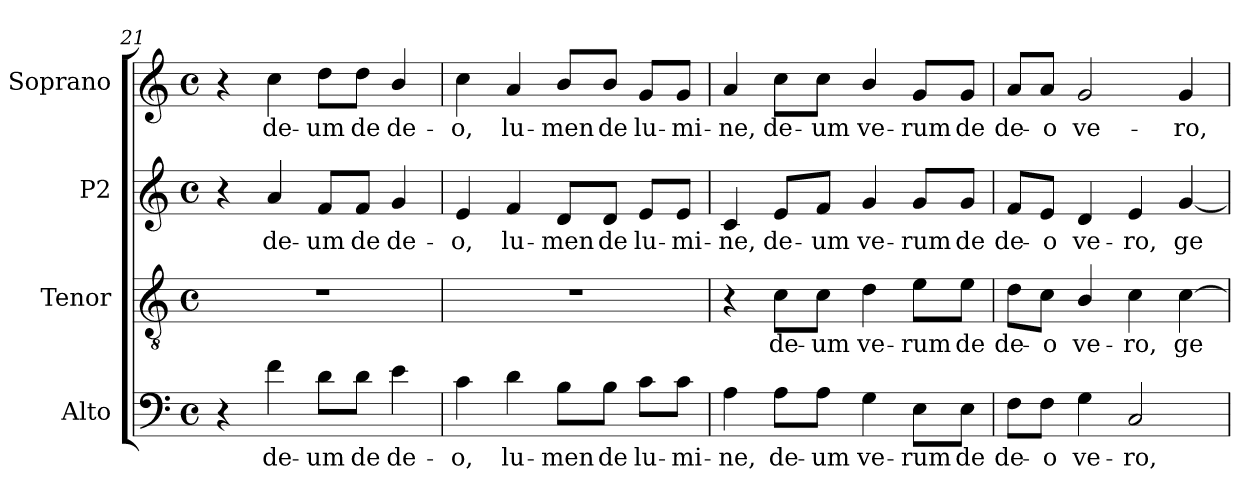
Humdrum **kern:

**kern	**text	**kern	**text	**kern	**text	**kern	**text
*part4	*part4	*part3	*part3	*part2	*part2	*part1	*part1
*staff4	*staff4	*staff3	*staff3	*staff2	*staff2	*staff1	*staff1
*I"Alto	*	*I"Tenor	*	*I"P2	*	*I"Soprano	*
*I'A.	*	*I'T.	*	*	*	*I'S.	*
!!LO:LB:g=z
*clefF4	*	*clefGv2	*	*clefG2	*	*clefG2	*
*	*	*ITrd7c12	*	*	*	*	*
*k[]	*	*k[]	*	*k[]	*	*k[]	*
*C:	*	*C:	*	*C:	*	*C:	*
*M4/4	*	*M4/4	*	*M4/4	*	*M4/4	*
*met(c)	*	*met(c)	*	*met(c)	*	*met(c)	*
=21	=21	=21	=21	=21	=21	=21	=21
4r	.	1r	.	4r	.	4r	.
!	!LO:LY:b:color=#000000	!	!	!	!	!	!
!	!	!	!	!	!LO:LY:b:color=#000000	!	!
!	!	!	!	!	!	!	!LO:LY:b:color=#000000
4fi\	de-	.	.	4ai/	de-	4cci\	de-
!	!LO:LY:b:color=#000000	!	!	!	!	!	!
!	!	!	!	!	!LO:LY:b:color=#000000	!	!
!	!	!	!	!	!	!	!LO:LY:b:color=#000000
8di\L	-um	.	.	8fi/L	-um	8ddi\L	-um
!	!LO:LY:b:color=#000000	!	!	!	!	!	!
!	!	!	!	!	!LO:LY:b:color=#000000	!	!
!	!	!	!	!	!	!	!LO:LY:b:color=#000000
8di\J	de	.	.	8fi/J	de	8ddi\J	de
!	!LO:LY:b:color=#000000	!	!	!	!	!	!
!	!	!	!	!	!LO:LY:b:color=#000000	!	!
!	!	!	!	!	!	!	!LO:LY:b:color=#000000
4ei\	de-	.	.	4gi/	de-	4bi/	de-
=22	=22	=22	=22	=22	=22	=22	=22
!	!LO:LY:b:color=#000000	!	!	!	!	!	!
!	!	!	!	!	!LO:LY:b:color=#000000	!	!
!	!	!	!	!	!	!	!LO:LY:b:color=#000000
4ci\	-o,	1r	.	4ei/	-o,	4cci\	-o,
!	!LO:LY:b:color=#000000	!	!	!	!	!	!
!	!	!	!	!	!LO:LY:b:color=#000000	!	!
!	!	!	!	!	!	!	!LO:LY:b:color=#000000
4di\	lu-	.	.	4fi/	lu-	4ai/	lu-
!	!LO:LY:b:color=#000000	!	!	!	!	!	!
!	!	!	!	!	!LO:LY:b:color=#000000	!	!
!	!	!	!	!	!	!	!LO:LY:b:color=#000000
8Bi\L	-men	.	.	8di/L	-men	8bi/L	-men
!	!LO:LY:b:color=#000000	!	!	!	!	!	!
!	!	!	!	!	!LO:LY:b:color=#000000	!	!
!	!	!	!	!	!	!	!LO:LY:b:color=#000000
8Bi\J	de	.	.	8di/J	de	8bi/J	de
!	!LO:LY:b:color=#000000	!	!	!	!	!	!
!	!	!	!	!	!LO:LY:b:color=#000000	!	!
!	!	!	!	!	!	!	!LO:LY:b:color=#000000
8ci\L	lu-	.	.	8ei/L	lu-	8gi/L	lu-
!	!LO:LY:b:color=#000000	!	!	!	!	!	!
!	!	!	!	!	!LO:LY:b:color=#000000	!	!
!	!	!	!	!	!	!	!LO:LY:b:color=#000000
8ci\J	-mi-	.	.	8ei/J	-mi-	8gi/J	-mi-
=23	=23	=23	=23	=23	=23	=23	=23
!	!LO:LY:b:color=#000000	!	!	!	!	!	!
!	!	!	!	!	!LO:LY:b:color=#000000	!	!
!	!	!	!	!	!	!	!LO:LY:b:color=#000000
4Ai\	-ne,	4r	.	4ci/	-ne,	4ai/	-ne,
!	!LO:LY:b:color=#000000	!	!	!	!	!	!
!	!	!	!LO:LY:b:color=#000000	!	!	!	!
!	!	!	!	!	!LO:LY:b:color=#000000	!	!
!	!	!	!	!	!	!	!LO:LY:b:color=#000000
8Ai\L	de-	8Ci\L	de-	8ei/L	de-	8cci\L	de-
!	!LO:LY:b:color=#000000	!	!	!	!	!	!
!	!	!	!LO:LY:b:color=#000000	!	!	!	!
!	!	!	!	!	!LO:LY:b:color=#000000	!	!
!	!	!	!	!	!	!	!LO:LY:b:color=#000000
8Ai\J	-um	8Ci\J	-um	8fi/J	-um	8cci\J	-um
!	!LO:LY:b:color=#000000	!	!	!	!	!	!
!	!	!	!LO:LY:b:color=#000000	!	!	!	!
!	!	!	!	!	!LO:LY:b:color=#000000	!	!
!	!	!	!	!	!	!	!LO:LY:b:color=#000000
4Gi\	ve-	4Di\	ve-	4gi/	ve-	4bi/	ve-
!	!LO:LY:b:color=#000000	!	!	!	!	!	!
!	!	!	!LO:LY:b:color=#000000	!	!	!	!
!	!	!	!	!	!LO:LY:b:color=#000000	!	!
!	!	!	!	!	!	!	!LO:LY:b:color=#000000
8Ei\L	-rum	8Ei\L	-rum	8gi/L	-rum	8gi/L	-rum
!	!LO:LY:b:color=#000000	!	!	!	!	!	!
!	!	!	!LO:LY:b:color=#000000	!	!	!	!
!	!	!	!	!	!LO:LY:b:color=#000000	!	!
!	!	!	!	!	!	!	!LO:LY:b:color=#000000
8Ei\J	de	8Ei\J	de	8gi/J	de	8gi/J	de
=24	=24	=24	=24	=24	=24	=24	=24
!	!LO:LY:b:color=#000000	!	!	!	!	!	!
!	!	!	!LO:LY:b:color=#000000	!	!	!	!
!	!	!	!	!	!LO:LY:b:color=#000000	!	!
!	!	!	!	!	!	!	!LO:LY:b:color=#000000
8Fi\L	de-	8Di\L	de-	8fi/L	de-	8ai/L	de-
!	!LO:LY:b:color=#000000	!	!	!	!	!	!
!	!	!	!LO:LY:b:color=#000000	!	!	!	!
!	!	!	!	!	!LO:LY:b:color=#000000	!	!
!	!	!	!	!	!	!	!LO:LY:b:color=#000000
8Fi\J	-o	8Ci\J	-o	8ei/J	-o	8ai/J	-o
!	!LO:LY:b:color=#000000	!	!	!	!	!	!
!	!	!	!LO:LY:b:color=#000000	!	!	!	!
!	!	!	!	!	!LO:LY:b:color=#000000	!	!
!	!	!	!	!	!	!	!LO:LY:b:color=#000000
4Gi\	ve-	4BBi/	ve-	4di/	ve-	2gi/	ve-
!	!LO:LY:b:color=#000000	!	!	!	!	!	!
!	!	!	!LO:LY:b:color=#000000	!	!	!	!
!	!	!	!	!	!LO:LY:b:color=#000000	!	!
2Ci/	-ro,	4Ci\	-ro,	4ei/	-ro,	.	.
!	!	!	!LO:LY:b:color=#000000	!	!	!	!
!	!	!	!	!	!LO:LY:b:color=#000000	!	!
!	!	!	!	!	!	!	!LO:LY:b:color=#000000
.	.	[4Ci\	ge-	[4gi/	ge-	4gi/	-ro,
=	=	=	=	=	=	=	=
*-	*-	*-	*-	*-	*-	*-	*-
